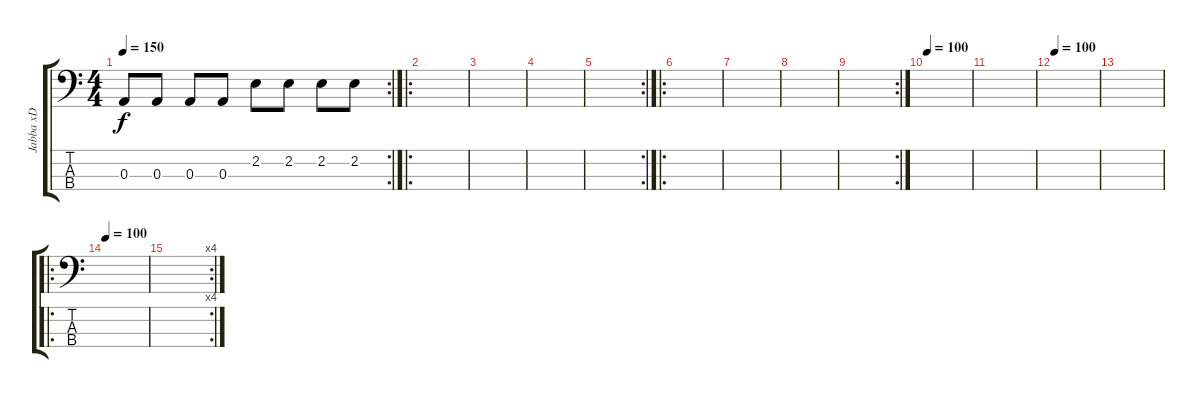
\track ("Jabba xD" "Jabba xD") {instrument electricbassfinger}
\staff {score tabs}
\tuning (G2 D2 A1 D1) {hide}
\rc 2
\ts (4 4)
\tempo 150
\clef f4
\ks c
0.3.8{dy f} 0.3.8 0.3.8 0.3.8 2.2.8 2.2.8 2.2.8 2.2.8 |
\ro
|
|
|
\rc 2
|
\ro
|
|
|
\rc 2
|
\tempo 100
|
|
\tempo 100
|
|
\ro
\tempo 100
|
\rc 4
